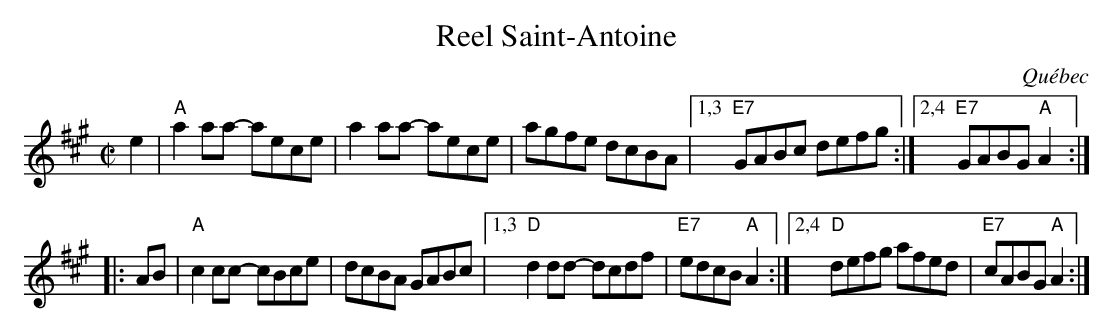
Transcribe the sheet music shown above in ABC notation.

X:1
T: Reel Saint-Antoine
O: Qu\'ebec
M: C|
L: 1/8
K: A
e2 | "A"a2aa- aece | a2aa- aece | agfe dcBA |1,3 "E7"GABc defg :|2,4 "E7"GABG "A"A2 :|
|: AB | "A"c2cc- cBce | dcBA GABc |1,3 "D"d2dd- dcdf | "E7"edcB "A"A2 :|2,4 "D"defg afed | "E7"cABG "A"A2 :|
